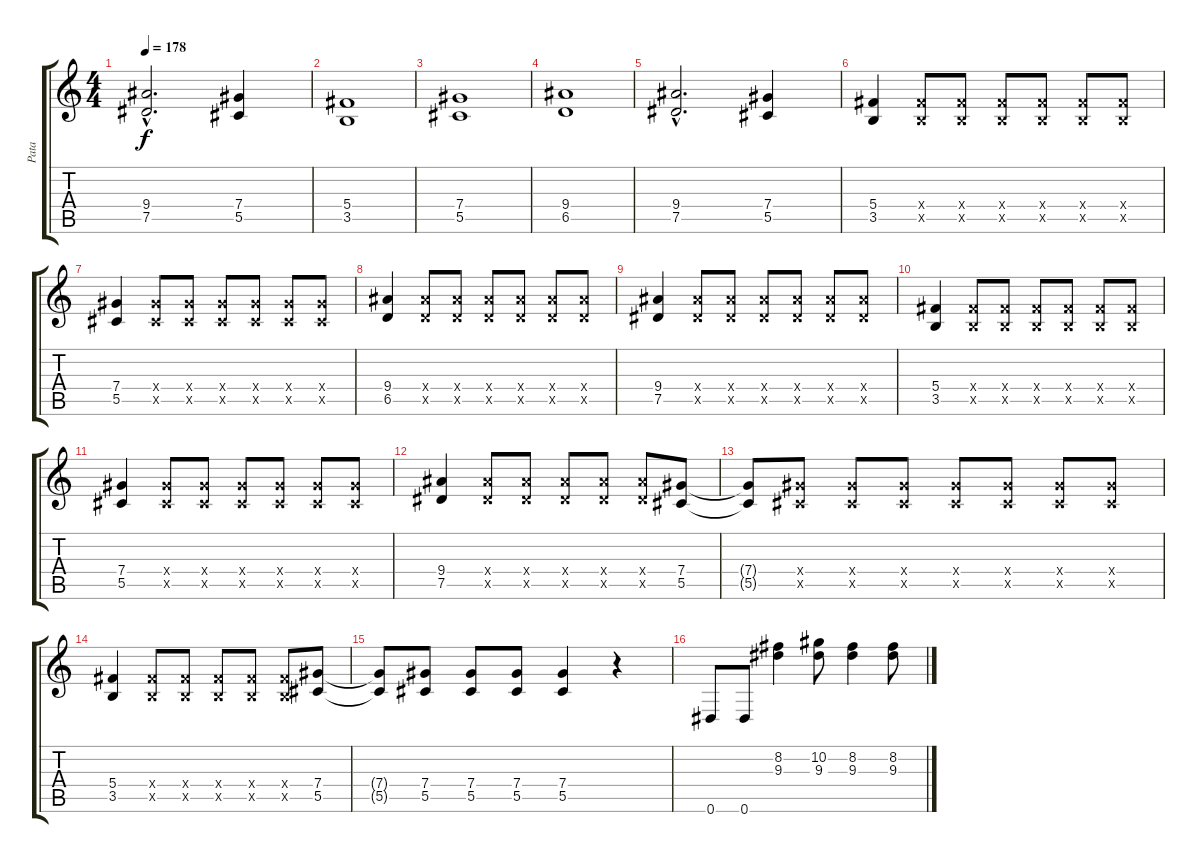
\track ("Pata" "Pata") {instrument distortionguitar}
\staff {score tabs}
\tuning (Eb4 Bb3 Gb3 Db3 Ab2 Eb2) {hide}
\ts (4 4)
\tempo 178
\clef g2
\ks c
(9.4{hac} 7.5{hac}).2{d dy f} (7.4 5.5).4 |
(5.4 3.5).1 |
(7.4 5.5).1 |
(9.4 6.5).1 |
(9.4{hac} 7.5{hac}).2{d} (7.4 5.5).4 |
(5.4 3.5).4 (5.4{x} 3.5{x}).8 (5.4{x} 3.5{x}).8 (5.4{x} 3.5{x}).8 (5.4{x} 3.5{x}).8 (5.4{x} 3.5{x}).8 (5.4{x} 3.5{x}).8 |
(7.4 5.5).4 (7.4{x} 5.5{x}).8 (7.4{x} 5.5{x}).8 (7.4{x} 5.5{x}).8 (7.4{x} 5.5{x}).8 (7.4{x} 5.5{x}).8 (7.4{x} 5.5{x}).8 |
(9.4 6.5).4 (9.4{x} 6.5{x}).8 (9.4{x} 6.5{x}).8 (9.4{x} 6.5{x}).8 (9.4{x} 6.5{x}).8 (9.4{x} 6.5{x}).8 (9.4{x} 6.5{x}).8 |
(9.4 7.5).4 (9.4{x} 7.5{x}).8 (9.4{x} 7.5{x}).8 (9.4{x} 7.5{x}).8 (9.4{x} 7.5{x}).8 (9.4{x} 7.5{x}).8 (9.4{x} 7.5{x}).8 |
(5.4 3.5).4 (5.4{x} 3.5{x}).8 (5.4{x} 3.5{x}).8 (5.4{x} 3.5{x}).8 (5.4{x} 3.5{x}).8 (5.4{x} 3.5{x}).8 (5.4{x} 3.5{x}).8 |
(7.4 5.5).4 (7.4{x} 5.5{x}).8 (7.4{x} 5.5{x}).8 (7.4{x} 5.5{x}).8 (7.4{x} 5.5{x}).8 (7.4{x} 5.5{x}).8 (7.4{x} 5.5{x}).8 |
(9.4 7.5).4 (9.4{x} 7.5{x}).8 (9.4{x} 7.5{x}).8 (9.4{x} 7.5{x}).8 (9.4{x} 7.5{x}).8 (9.4{x} 7.5{x}).8 (7.4 5.5).8 |
(7.4{t} 5.5{t}).8 (7.4{x} 5.5{x}).8 (7.4{x} 5.5{x}).8 (7.4{x} 5.5{x}).8 (7.4{x} 5.5{x}).8 (7.4{x} 5.5{x}).8 (7.4{x} 5.5{x}).8 (7.4{x} 5.5{x}).8 |
(5.4 3.5).4 (5.4{x} 3.5{x}).8 (5.4{x} 3.5{x}).8 (5.4{x} 3.5{x}).8 (5.4{x} 3.5{x}).8 (5.4{x} 3.5{x}).8 (7.4 5.5).8 |
(7.4{t} 5.5{t}).8 (7.4 5.5).8 (7.4 5.5).8 (7.4 5.5).8 (7.4 5.5).4 r.4 |
0.6.8 0.6.8 (8.2 9.3).4 (10.2 9.3).8 (8.2 9.3).4 (8.2 9.3).8
